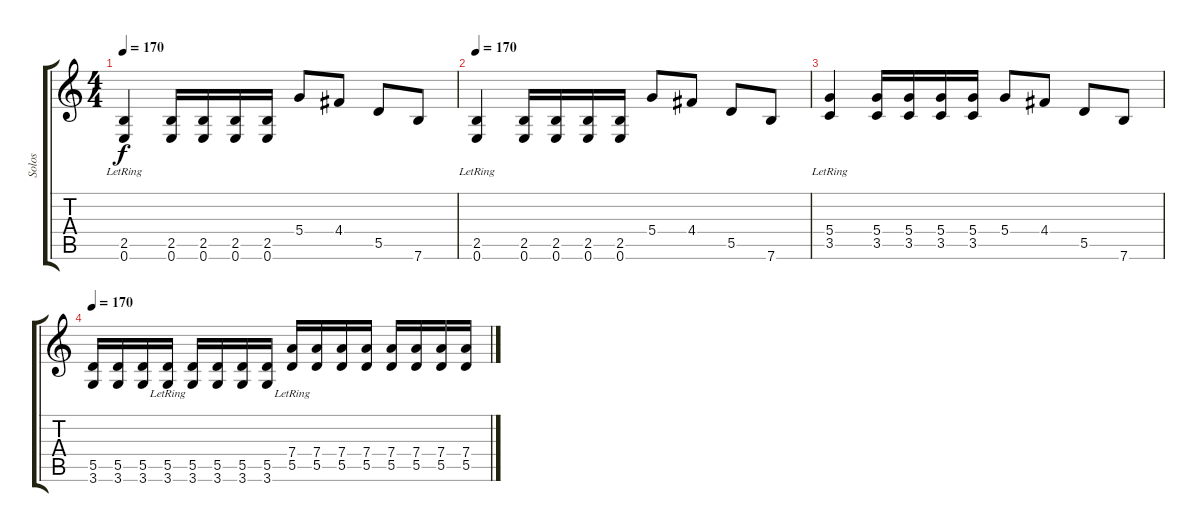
\track ("Solos" "Solos") {instrument distortionguitar}
\staff {score tabs}
\tuning (E4 B3 G3 D3 A2 E2) {hide}
\ts (4 4)
\tempo 170
\clef g2
\ks c
(2.5{lr} 0.6{lr}).4{dy f instrument overdrivenguitar} (2.5 0.6).16 (2.5 0.6).16 (2.5 0.6).16 (2.5 0.6).16 5.4.8 4.4.8 5.5.8 7.6.8 |
\tempo 170
(2.5{lr} 0.6).4{instrument overdrivenguitar} (2.5 0.6).16 (2.5 0.6).16 (2.5 0.6).16 (2.5 0.6).16 5.4.8 4.4.8 5.5.8 7.6.8 |
(5.4{lr} 3.5{lr}).4 (5.4 3.5).16 (5.4 3.5).16 (5.4 3.5).16 (5.4 3.5).16 5.4.8 4.4.8 5.5.8 7.6.8 |
\tempo 170
(5.5 3.6).16 (5.5 3.6).16 (5.5 3.6).16 (5.5{lr} 3.6{lr}).16 (5.5 3.6).16 (5.5 3.6).16 (5.5 3.6).16 (5.5 3.6).16 (7.4{lr} 5.5{lr}).16 (7.4 5.5).16 (7.4 5.5).16 (7.4 5.5).16 (7.4 5.5).16 (7.4 5.5).16 (7.4 5.5).16 (7.4 5.5).16
